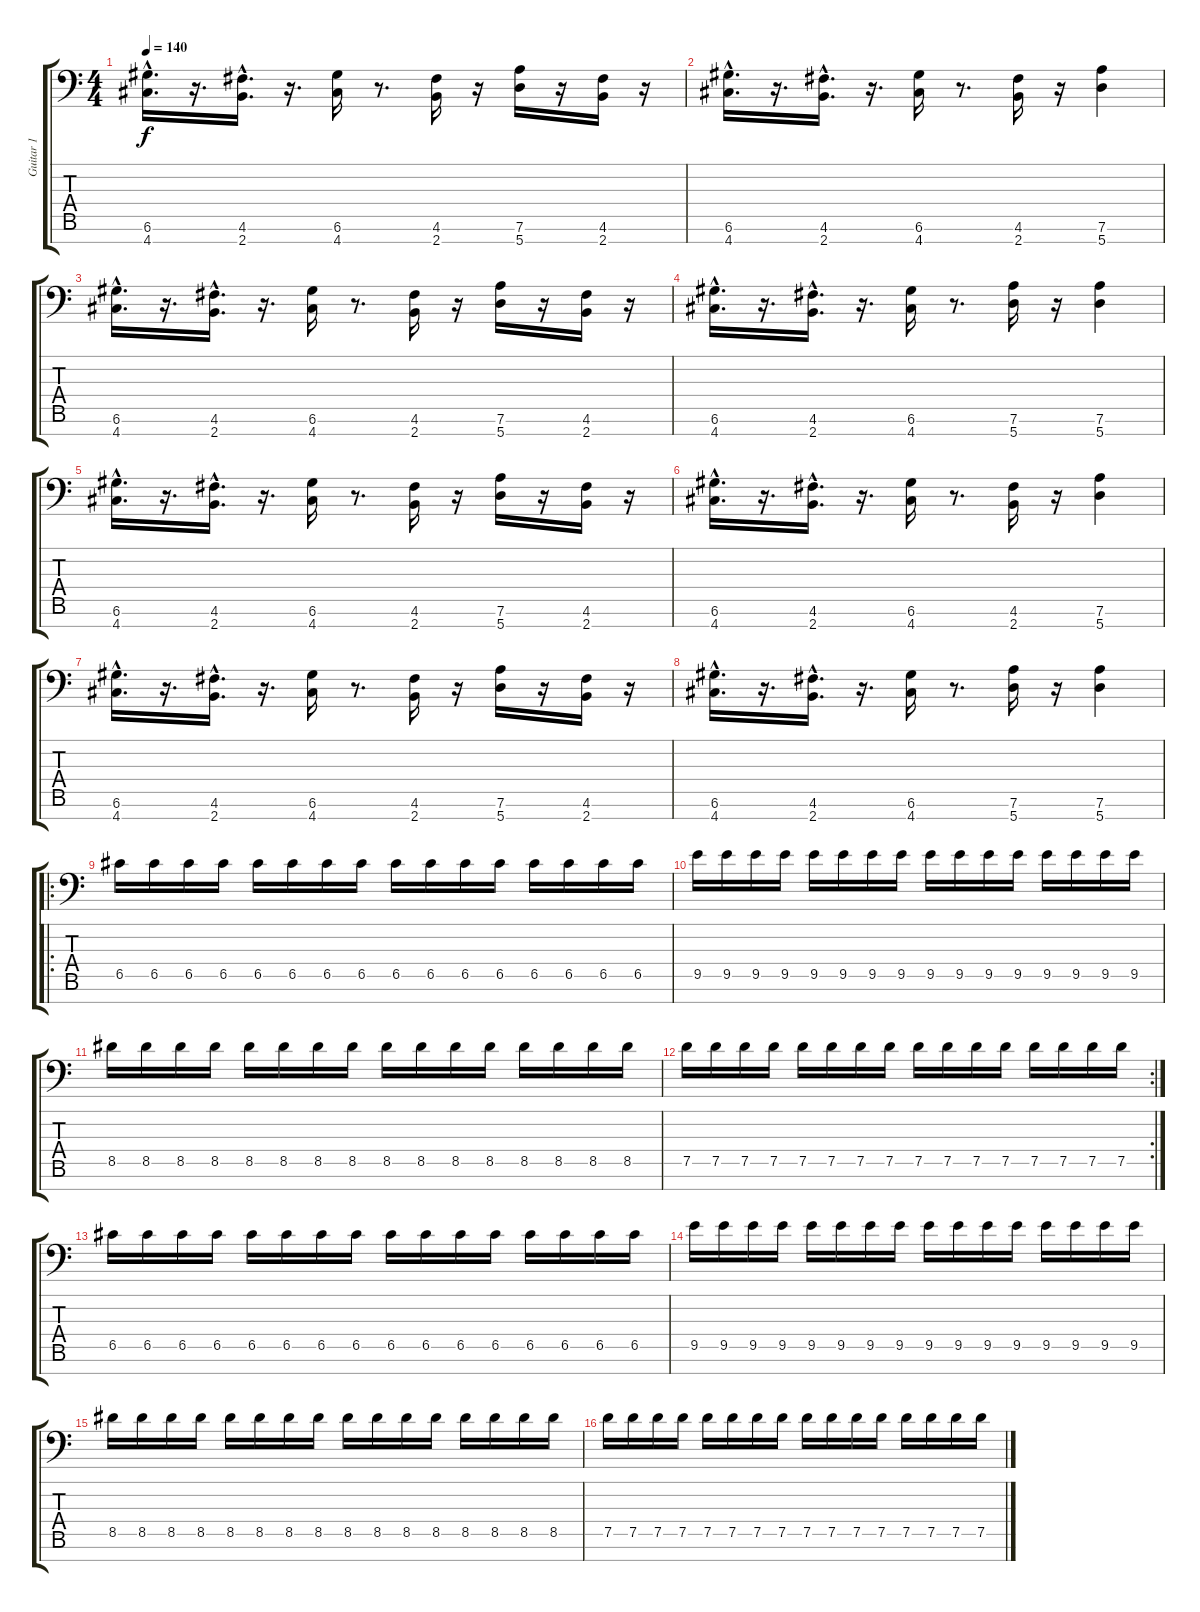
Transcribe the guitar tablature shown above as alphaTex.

\track ("Guitar 1" "Guitar 1") {instrument distortionguitar}
\staff {score tabs}
\tuning (D4 A3 F3 C3 G2 D2 A1) {hide}
\ts (4 4)
\tempo 140
\clef f4
\ks c
(6.6{hac} 4.7{hac}).16{d dy f} r.16{d} (4.6{hac} 2.7{hac}).16{d} r.16{d} (6.6 4.7).16 r.8{d} (4.6 2.7).16 r.16 (7.6 5.7).16 r.16 (4.6 2.7).16 r.16 |
(6.6{hac} 4.7{hac}).16{d} r.16{d} (4.6{hac} 2.7{hac}).16{d} r.16{d} (6.6 4.7).16 r.8{d} (4.6 2.7).16 r.16 (7.6 5.7).4 |
(6.6{hac} 4.7{hac}).16{d} r.16{d} (4.6{hac} 2.7{hac}).16{d} r.16{d} (6.6 4.7).16 r.8{d} (4.6 2.7).16 r.16 (7.6 5.7).16 r.16 (4.6 2.7).16 r.16 |
(6.6{hac} 4.7{hac}).16{d} r.16{d} (4.6{hac} 2.7{hac}).16{d} r.16{d} (6.6 4.7).16 r.8{d} (7.6 5.7).16 r.16 (7.6 5.7).4 |
(6.6{hac} 4.7{hac}).16{d} r.16{d} (4.6{hac} 2.7{hac}).16{d} r.16{d} (6.6 4.7).16 r.8{d} (4.6 2.7).16 r.16 (7.6 5.7).16 r.16 (4.6 2.7).16 r.16 |
(6.6{hac} 4.7{hac}).16{d} r.16{d} (4.6{hac} 2.7{hac}).16{d} r.16{d} (6.6 4.7).16 r.8{d} (4.6 2.7).16 r.16 (7.6 5.7).4 |
(6.6{hac} 4.7{hac}).16{d} r.16{d} (4.6{hac} 2.7{hac}).16{d} r.16{d} (6.6 4.7).16 r.8{d} (4.6 2.7).16 r.16 (7.6 5.7).16 r.16 (4.6 2.7).16 r.16 |
(6.6{hac} 4.7{hac}).16{d} r.16{d} (4.6{hac} 2.7{hac}).16{d} r.16{d} (6.6 4.7).16 r.8{d} (7.6 5.7).16 r.16 (7.6 5.7).4 |
\ro
6.5.16 6.5.16 6.5.16 6.5.16 6.5.16 6.5.16 6.5.16 6.5.16 6.5.16 6.5.16 6.5.16 6.5.16 6.5.16 6.5.16 6.5.16 6.5.16 |
9.5.16 9.5.16 9.5.16 9.5.16 9.5.16 9.5.16 9.5.16 9.5.16 9.5.16 9.5.16 9.5.16 9.5.16 9.5.16 9.5.16 9.5.16 9.5.16 |
8.5.16 8.5.16 8.5.16 8.5.16 8.5.16 8.5.16 8.5.16 8.5.16 8.5.16 8.5.16 8.5.16 8.5.16 8.5.16 8.5.16 8.5.16 8.5.16 |
\rc 2
7.5.16 7.5.16 7.5.16 7.5.16 7.5.16 7.5.16 7.5.16 7.5.16 7.5.16 7.5.16 7.5.16 7.5.16 7.5.16 7.5.16 7.5.16 7.5.16 |
6.5.16 6.5.16 6.5.16 6.5.16 6.5.16 6.5.16 6.5.16 6.5.16 6.5.16 6.5.16 6.5.16 6.5.16 6.5.16 6.5.16 6.5.16 6.5.16 |
9.5.16 9.5.16 9.5.16 9.5.16 9.5.16 9.5.16 9.5.16 9.5.16 9.5.16 9.5.16 9.5.16 9.5.16 9.5.16 9.5.16 9.5.16 9.5.16 |
8.5.16 8.5.16 8.5.16 8.5.16 8.5.16 8.5.16 8.5.16 8.5.16 8.5.16 8.5.16 8.5.16 8.5.16 8.5.16 8.5.16 8.5.16 8.5.16 |
7.5.16 7.5.16 7.5.16 7.5.16 7.5.16 7.5.16 7.5.16 7.5.16 7.5.16 7.5.16 7.5.16 7.5.16 7.5.16 7.5.16 7.5.16 7.5.16
